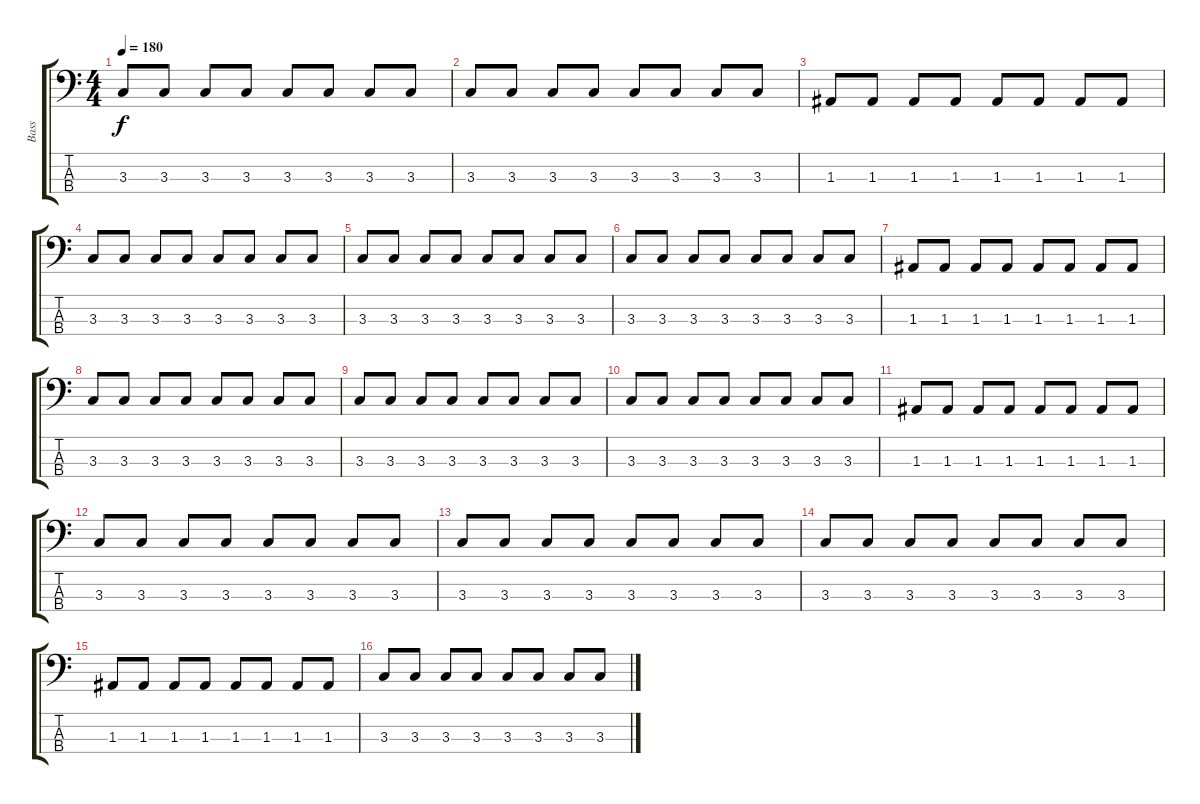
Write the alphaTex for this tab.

\track ("Bass" "Bass") {instrument electricbasspick}
\staff {score tabs}
\tuning (G2 D2 A1 E1) {hide}
\ts (4 4)
\tempo 180
\clef f4
\ks c
3.3.8{dy f instrument electricbasspick} 3.3.8 3.3.8 3.3.8 3.3.8 3.3.8 3.3.8 3.3.8 |
3.3.8 3.3.8 3.3.8 3.3.8 3.3.8 3.3.8 3.3.8 3.3.8 |
1.3.8 1.3.8 1.3.8 1.3.8 1.3.8 1.3.8 1.3.8 1.3.8 |
3.3.8 3.3.8 3.3.8 3.3.8 3.3.8 3.3.8 3.3.8 3.3.8 |
3.3.8 3.3.8 3.3.8 3.3.8 3.3.8 3.3.8 3.3.8 3.3.8 |
3.3.8 3.3.8 3.3.8 3.3.8 3.3.8 3.3.8 3.3.8 3.3.8 |
1.3.8 1.3.8 1.3.8 1.3.8 1.3.8 1.3.8 1.3.8 1.3.8 |
3.3.8 3.3.8 3.3.8 3.3.8 3.3.8 3.3.8 3.3.8 3.3.8 |
3.3.8 3.3.8 3.3.8 3.3.8 3.3.8 3.3.8 3.3.8 3.3.8 |
3.3.8 3.3.8 3.3.8 3.3.8 3.3.8 3.3.8 3.3.8 3.3.8 |
1.3.8 1.3.8 1.3.8 1.3.8 1.3.8 1.3.8 1.3.8 1.3.8 |
3.3.8 3.3.8 3.3.8 3.3.8 3.3.8 3.3.8 3.3.8 3.3.8 |
3.3.8 3.3.8 3.3.8 3.3.8 3.3.8 3.3.8 3.3.8 3.3.8 |
3.3.8 3.3.8 3.3.8 3.3.8 3.3.8 3.3.8 3.3.8 3.3.8 |
1.3.8 1.3.8 1.3.8 1.3.8 1.3.8 1.3.8 1.3.8 1.3.8 |
3.3.8 3.3.8 3.3.8 3.3.8 3.3.8 3.3.8 3.3.8 3.3.8
